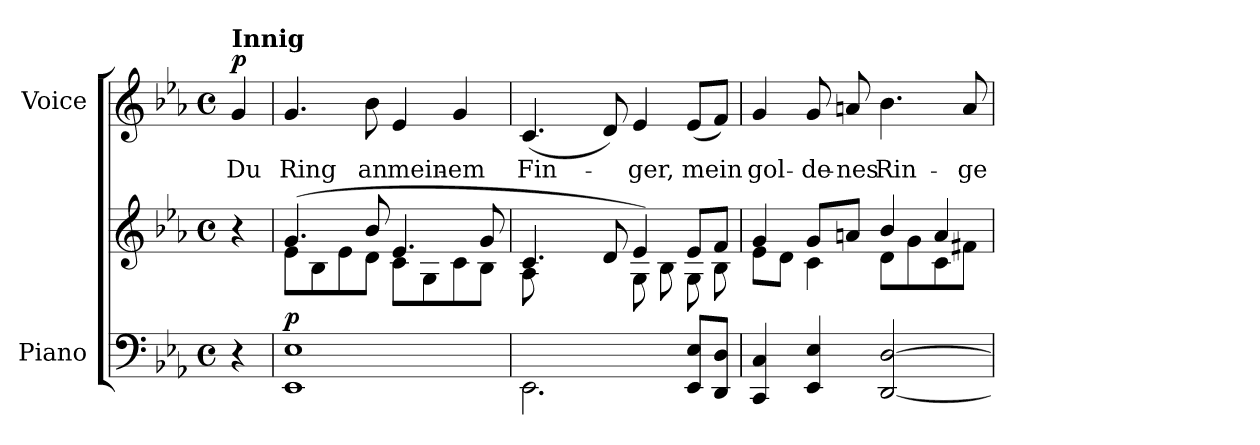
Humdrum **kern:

**kern	**kern	**dynam	**kern	**text	**dynam
*part2	*part2	*part2	*part1	*part1	*part1
*staff3	*staff2	*staff2/3	*staff1	*staff1	*staff1
*I"Piano	*	*	*I"Voice	*	*
*I'Pno	*	*	*	*	*
*clefF4	*clefG2	*	*clefG2	*	*
*k[b-e-a-]	*k[b-e-a-]	*	*k[b-e-a-]	*	*
*M4/4	*M4/4	*	*M4/4	*	*
*met(c)	*met(c)	*	*met(c)	*	*
=	=	=	=	=	=
!	!	!	!LO:TX:a:B:t=Innig	!	!
!	!	!	!	!	!LO:DY:a
4r	4r	.	4g/	Du	p
=1	=1	=1	=1	=1	=1
*	*^	*	*	*	*
!	!	!	!LO:DY:a=2	!	!	!
1EE- 1E-	(4.g/	8e-\L	p	4.g/	Ring	.
.	.	8B-\	.	.	.	.
.	.	8e-\	.	.	.	.
.	8b-/	8d\J	.	8b-\	an	.
.	4.e-/	8c\L	.	4e-/	mein-	.
.	.	8G\	.	.	.	.
.	.	8c\	.	4g/	-em	.
.	8g/	8B-\J	.	.	.	.
=2	=2	=2	=2	=2	=2	=2
*^	*	*	*	*	*	*
8ryy	2.EE-\	4.c/	8A-\L	.	(4.c/	Fin-	.
8E-/	.	.	4.ryy	.	.	.	.
8A-/	.	.	.	.	.	.	.
8F/J	.	8d/	.	.	8d/)	.	.
2ryy	.	4e-/)	8G\L	.	4e-/	-ger,	.
.	.	.	8B-\	.	.	.	.
.	8EE-/ 8E-/L	8e-/L	8G\	.	(8e-/L	mein	.
.	8DD/ 8D/J	8f/J	8B-\J	.	8f/J)	.	.
*v	*v	*	*	*	*	*	*
=3	=3	=3	=3	=3	=3	=3
4CC/ 4C/	4g/	8e-\L	.	4g/	gol-	.
.	.	8d\J	.	.	.	.
4EE-/ 4E-/	8g/L	4c\	.	8g/	-de-	.
.	8an/J	.	.	8an/	-nes	.
[2DD/ [2D/	4b-/	8d\L	.	4.b-\	Rin-	.
.	.	8g\	.	.	.	.
.	4a/	8c\	.	.	.	.
.	.	8f#X\J	.	8a/	-ge-	.
*	*v	*v	*	*	*	*
=	=	=	=	=	=
*-	*-	*-	*-	*-	*-
